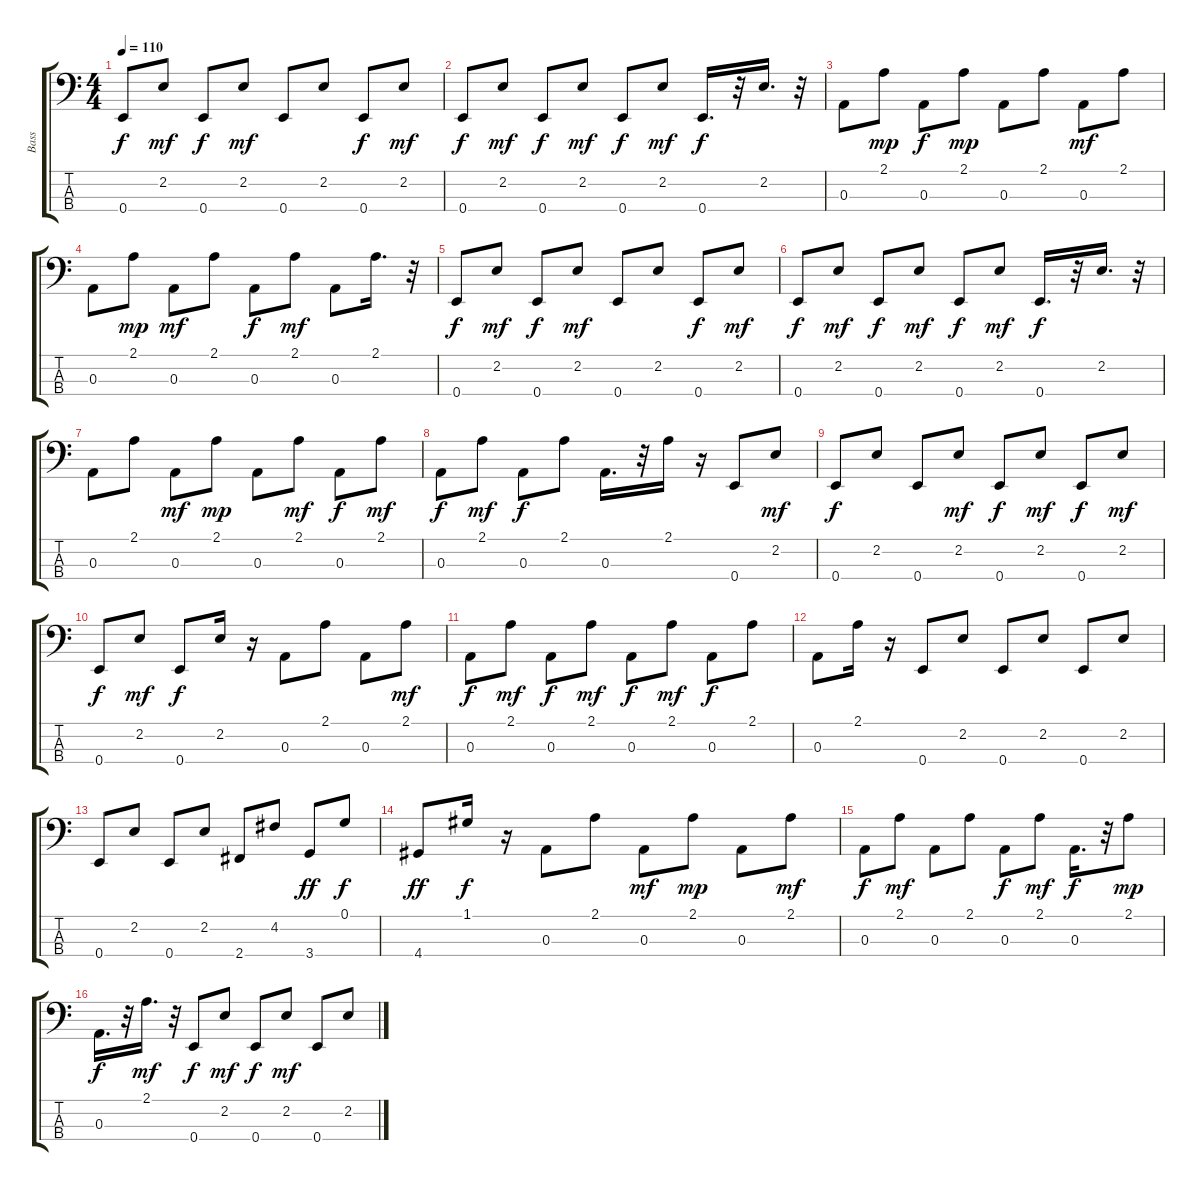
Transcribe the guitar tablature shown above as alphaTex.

\track ("Bass" "Bass") {instrument fretlessbass}
\staff {score tabs}
\tuning (G2 D2 A1 E1) {hide}
\ts (4 4)
\tempo 110
\clef f4
\ks c
0.4.8{dy f} 2.2.8{dy mf} 0.4.8{dy f} 2.2.8{dy mf} 0.4.8 2.2.8 0.4.8{dy f} 2.2.8{dy mf} |
0.4.8{dy f} 2.2.8{dy mf} 0.4.8{dy f} 2.2.8{dy mf} 0.4.8{dy f} 2.2.8{dy mf} 0.4.16{d dy f} r.32 2.2.16{d} r.32 |
0.3.8 2.1.8{dy mp} 0.3.8{dy f} 2.1.8{dy mp} 0.3.8 2.1.8 0.3.8{dy mf} 2.1.8 |
0.3.8 2.1.8{dy mp} 0.3.8{dy mf} 2.1.8 0.3.8{dy f} 2.1.8{dy mf} 0.3.8 2.1.16{d} r.32 |
0.4.8{dy f} 2.2.8{dy mf} 0.4.8{dy f} 2.2.8{dy mf} 0.4.8 2.2.8 0.4.8{dy f} 2.2.8{dy mf} |
0.4.8{dy f} 2.2.8{dy mf} 0.4.8{dy f} 2.2.8{dy mf} 0.4.8{dy f} 2.2.8{dy mf} 0.4.16{d dy f} r.32 2.2.16{d} r.32 |
0.3.8 2.1.8 0.3.8{dy mf} 2.1.8{dy mp} 0.3.8 2.1.8{dy mf} 0.3.8{dy f} 2.1.8{dy mf} |
0.3.8{dy f} 2.1.8{dy mf} 0.3.8{dy f} 2.1.8 0.3.16{d} r.32 2.1.16 r.16 0.4.8 2.2.8{dy mf} |
0.4.8{dy f} 2.2.8 0.4.8 2.2.8{dy mf} 0.4.8{dy f} 2.2.8{dy mf} 0.4.8{dy f} 2.2.8{dy mf} |
0.4.8{dy f} 2.2.8{dy mf} 0.4.8{dy f} 2.2.16 r.16 0.3.8 2.1.8 0.3.8 2.1.8{dy mf} |
0.3.8{dy f} 2.1.8{dy mf} 0.3.8{dy f} 2.1.8{dy mf} 0.3.8{dy f} 2.1.8{dy mf} 0.3.8{dy f} 2.1.8 |
0.3.8 2.1.16 r.16 0.4.8 2.2.8 0.4.8 2.2.8 0.4.8 2.2.8 |
0.4.8 2.2.8 0.4.8 2.2.8 2.4.8 4.2.8 3.4.8{dy ff} 0.1.8{dy f} |
4.4.8{dy ff} 1.1.16{dy f} r.16 0.3.8 2.1.8 0.3.8{dy mf} 2.1.8{dy mp} 0.3.8 2.1.8{dy mf} |
0.3.8{dy f} 2.1.8{dy mf} 0.3.8 2.1.8 0.3.8{dy f} 2.1.8{dy mf} 0.3.16{d dy f} r.32 2.1.8{dy mp} |
0.3.16{d dy f} r.32 2.1.16{d dy mf} r.32 0.4.8{dy f} 2.2.8{dy mf} 0.4.8{dy f} 2.2.8{dy mf} 0.4.8 2.2.8
